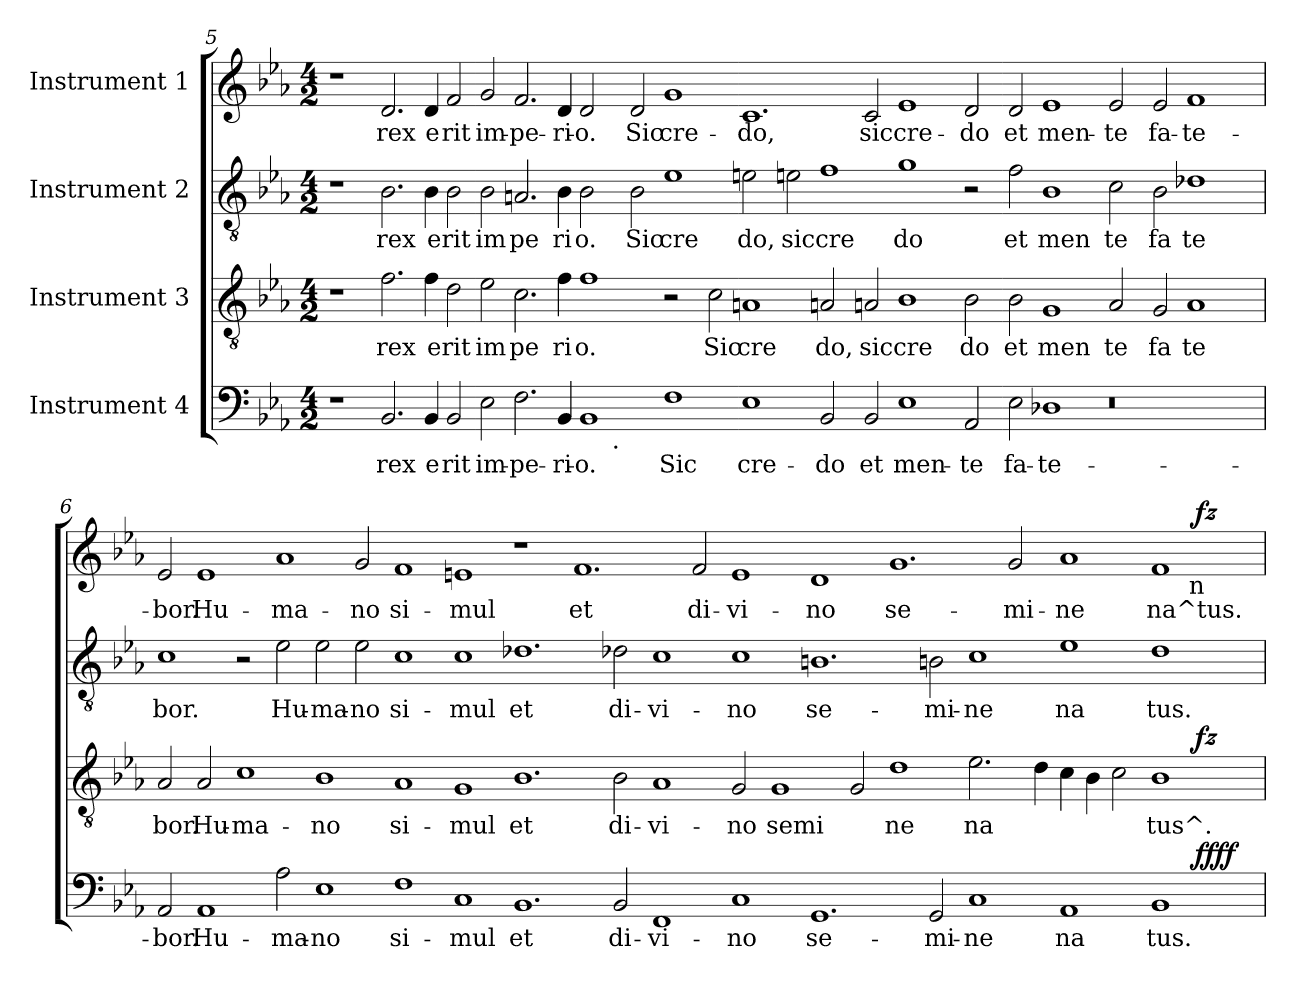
**kern	**text	**dynam	**kern	**text	**dynam	**kern	**text	**kern	**text	**dynam
*part4	*part4	*part4	*part3	*part3	*part3	*part2	*part2	*part1	*part1	*part1
*staff4	*staff4	*staff4	*staff3	*staff3	*staff3	*staff2	*staff2	*staff1	*staff1	*staff1
*I"Instrument 4	*	*	*I"Instrument 3	*	*	*I"Instrument 2	*	*I"Instrument 1	*	*
!!LO:LB:g=z
*clefF4	*	*	*clefGv2	*	*	*clefGv2	*	*clefG2	*	*
*k[b-e-a-]	*	*	*k[b-e-a-]	*	*	*k[b-e-a-]	*	*k[b-e-a-]	*	*
*E-:	*	*	*E-:	*	*	*E-:	*	*E-:	*	*
*M4/2	*	*	*M4/2	*	*	*M4/2	*	*M4/2	*	*
=5	=5	=5	=5	=5	=5	=5	=5	=5	=5	=5
*^	*	*	*	*	*	*	*	*	*	*
1r	1ryy	.	.	1r	.	.	1r	.	1r	.	.
!	!	!LO:LY:b:cj	!	!	!LO:LY:b:cj	!	!	!LO:LY:b:cj	!	!LO:LY:b:cj	!
2.BB-/	1ryy	rex	.	2.f\	rex	.	2.B-\	rex	2.d/	rex	.
!	!	!LO:LY:b:cj	!	!	!LO:LY:b:cj	!	!	!LO:LY:b:cj	!	!LO:LY:b:cj	!
4BB-/	.	e-	.	4f\	e	.	4B-\	e	4d/	e-	.
!	!	!LO:LY:b:cj	!	!	!LO:LY:b:cj	!	!	!LO:LY:b:cj	!	!LO:LY:b:cj	!
2BB-/	1ryy	-rit	.	2d\	rit	.	2B-\	rit	2f/	-rit	.
!	!	!LO:LY:b:cj	!	!	!LO:LY:b:cj	!	!	!LO:LY:b:cj	!	!LO:LY:b:cj	!
2E-\	.	im-	.	2e-\	im	.	2B-\	im	2g/	im-	.
!	!	!LO:LY:b:cj	!	!	!LO:LY:b:cj	!	!	!LO:LY:b:cj	!	!LO:LY:b:cj	!
2.F\	1ryy	-pe-	.	2.c\	pe	.	2.An/	pe	2.f/	-pe-	.
!	!	!LO:LY:b:cj	!	!	!LO:LY:b:cj	!	!	!LO:LY:b:cj	!	!LO:LY:b:cj	!
4BB-/	.	-ri-	.	4f\	ri	.	4B-\	ri	4d/	-ri-	.
!	!	!LO:LY:b:cj	!	!	!LO:LY:b:cj	!	!	!LO:LY:b:cj	!	!LO:LY:b:cj	!
1BB-	4ryy	-o.	.	1f	o.	.	2B-\	o.	2d/	-o.	.
.	16ryy	.	.	.	.	.	.	.	.	.	.
!	!LO:TX:b:t=.	!	!	!	!	!	!	!	!	!	!
.	1ryy	.	.	.	.	.	.	.	.	.	.
!	!	!	!	!	!	!	!	!LO:LY:b:cj	!	!LO:LY:b:cj	!
.	.	.	.	.	.	.	2B-\	Sic	2d/	Sic	.
!	!	!LO:LY:b:cj	!	!	!	!	!	!LO:LY:b:cj	!	!LO:LY:b:cj	!
1F	.	Sic	.	2r	.	.	1e-	cre	1g	cre-	.
.	1ryy	.	.	.	.	.	.	.	.	.	.
!	!	!	!	!	!LO:LY:b:cj	!	!	!	!	!	!
.	.	.	.	2c\	Sic	.	.	.	.	.	.
!	!	!LO:LY:b:cj	!	!	!LO:LY:b:cj	!	!	!LO:LY:b:cj	!	!LO:LY:b:cj	!
1E-	.	cre-	.	1An	cre	.	2en\	do,	1.c	-do,	.
.	1ryy	.	.	.	.	.	.	.	.	.	.
!	!	!	!	!	!	!	!	!LO:LY:b:cj	!	!	!
.	.	.	.	.	.	.	2en\	sic	.	.	.
!	!	!LO:LY:b:cj	!	!	!LO:LY:b:cj	!	!	!LO:LY:b:cj	!	!	!
2BB-/	.	-do	.	2An/	do,	.	1f	cre	.	.	.
.	1ryy	.	.	.	.	.	.	.	.	.	.
!	!	!LO:LY:b:cj	!	!	!LO:LY:b:cj	!	!	!	!	!LO:LY:b:cj	!
2BB-/	.	et	.	2An/	sic	.	.	.	2c/	sic	.
!	!	!LO:LY:b:cj	!	!	!LO:LY:b:cj	!	!	!LO:LY:b:cj	!	!LO:LY:b:cj	!
1E-	.	men-	.	1B-	cre	.	1g	do	1e-	cre-	.
.	1ryy	.	.	.	.	.	.	.	.	.	.
!	!	!LO:LY:b:cj	!	!	!LO:LY:b:cj	!	!	!	!	!LO:LY:b:cj	!
2AA-/	.	-te	.	2B-\	do	.	2r	.	2d/	-do	.
.	1ryy	.	.	.	.	.	.	.	.	.	.
!	!	!LO:LY:b:cj	!	!	!LO:LY:b:cj	!	!	!LO:LY:b:cj	!	!LO:LY:b:cj	!
2E-\	.	fa-	.	2B-\	et	.	2f\	et	2d/	et	.
!	!	!LO:LY:b:cj	!	!	!LO:LY:b:cj	!	!	!LO:LY:b:cj	!	!LO:LY:b:cj	!
1D-X	.	-te-	.	1G	men	.	1B-	men	1e-	men-	.
.	1ryy	.	.	.	.	.	.	.	.	.	.
!	!	!	!	!	!LO:LY:b:cj	!	!	!LO:LY:b:cj	!	!LO:LY:b:cj	!
0r	.	.	.	2A/	te	.	2c\	te	2e-/	-te	.
.	1ryy	.	.	.	.	.	.	.	.	.	.
!	!	!	!	!	!LO:LY:b:cj	!	!	!LO:LY:b:cj	!	!LO:LY:b:cj	!
.	.	.	.	2G/	fa	.	2B-\	fa	2e-/	fa-	.
!	!	!	!	!	!LO:LY:b:cj	!	!	!LO:LY:b:cj	!	!LO:LY:b:cj	!
.	.	.	.	1A	te	.	1d-X	te	1f	-te-	.
.	2ryy	.	.	.	.	.	.	.	.	.	.
.	8.ryy	.	.	.	.	.	.	.	.	.	.
!!LO:LB:g=z
=6	=6	=6	=6	=6	=6	=6	=6	=6	=6	=6	=6
!	!	!LO:LY:b:cj	!	!	!LO:LY:b:cj	!	!	!LO:LY:b:cj	!	!LO:LY:b:cj	!
*	*	*	*	*^	*	*	*	*	*^	*	*
*	*	*	*	*	*	*	*	*	*	*	*^	*	*
2AA-/	1ryy	-bor.	.	2A-/	1ryy	bor.	.	1c	bor.	2e-/	1ryy	1ryy	-bor.	.
!	!	!LO:LY:b:cj	!	!	!	!LO:LY:b:cj	!	!	!	!	!	!	!LO:LY:b:cj	!
1AA-	.	Hu-	.	2A-/	.	Hu-	.	.	.	1e-	.	.	Hu-	.
!	!	!	!	!	!	!LO:LY:b:cj	!	!	!	!	!	!	!	!
.	1ryy	.	.	1c	1ryy	-ma-	.	2r	.	.	1ryy	1ryy	.	.
!	!	!LO:LY:b:cj	!	!	!	!	!	!	!LO:LY:b:cj	!	!	!	!LO:LY:b:cj	!
2A-\	.	-ma-	.	.	.	.	.	2e-\	Hu-	1a-	.	.	-ma-	.
!	!	!LO:LY:b:cj	!	!	!	!LO:LY:b:cj	!	!	!LO:LY:b:cj	!	!	!	!	!
1E-	1ryy	-no	.	1B-	1ryy	-no	.	2e-\	-ma-	.	1ryy	1ryy	.	.
!	!	!	!	!	!	!	!	!	!LO:LY:b:cj	!	!	!	!LO:LY:b:cj	!
.	.	.	.	.	.	.	.	2e-\	-no	2g/	.	.	-no	.
!	!	!LO:LY:b:cj	!	!	!	!LO:LY:b:cj	!	!	!LO:LY:b:cj	!	!	!	!LO:LY:b:cj	!
1F	1ryy	si-	.	1A-	1ryy	si-	.	1c	si-	1f	1ryy	1ryy	si-	.
!	!	!LO:LY:b:cj	!	!	!	!LO:LY:b:cj	!	!	!LO:LY:b:cj	!	!	!	!LO:LY:b:cj	!
1C	1ryy	-mul	.	1G	1ryy	-mul	.	1c	-mul	1en	1ryy	1ryy	-mul	.
!	!	!LO:LY:b:cj	!	!	!	!LO:LY:b:cj	!	!	!LO:LY:b:cj	!	!	!	!	!
1.BB-	1ryy	et	.	1.B-	1ryy	et	.	1.d-X	et	1r	1ryy	1ryy	.	.
!	!	!	!	!	!	!	!	!	!	!	!	!	!LO:LY:b:cj	!
.	1ryy	.	.	.	1ryy	.	.	.	.	1.f	1ryy	1ryy	et	.
!	!	!LO:LY:b:cj	!	!	!	!LO:LY:b:cj	!	!	!LO:LY:b:cj	!	!	!	!	!
2BB-/	.	di-	.	2B-\	.	di-	.	2d-X\	di-	.	.	.	.	.
!	!	!LO:LY:b:cj	!	!	!	!LO:LY:b:cj	!	!	!LO:LY:b:cj	!	!	!	!	!
1FF	1ryy	-vi-	.	1A-	1ryy	-vi-	.	1c	-vi-	.	1ryy	1ryy	.	.
!	!	!	!	!	!	!	!	!	!	!	!	!	!LO:LY:b:cj	!
.	.	.	.	.	.	.	.	.	.	2f/	.	.	di-	.
!	!	!LO:LY:b:cj	!	!	!	!LO:LY:b:cj	!	!	!LO:LY:b:cj	!	!	!	!LO:LY:b:cj	!
1C	1ryy	-no	.	2G/	1ryy	-no	.	1c	-no	1e	1ryy	1ryy	-vi-	.
!	!	!	!	!	!	!LO:LY:b:cj	!	!	!	!	!	!	!	!
.	.	.	.	1G	.	semi-	.	.	.	.	.	.	.	.
!	!	!LO:LY:b:cj	!	!	!	!	!	!	!LO:LY:b:cj	!	!	!	!LO:LY:b:cj	!
1.GG	1ryy	se-	.	.	1ryy	.	.	1.Bn	se-	1d	1ryy	1ryy	-no	.
!	!	!	!	!	!	!LO:LY:b:cj	!	!	!	!	!	!	!	!
.	.	.	.	2G/	.	--	.	.	.	.	.	.	.	.
!	!	!	!	!	!	!LO:LY:b:cj	!	!	!	!	!	!	!LO:LY:b:cj	!
.	1ryy	.	.	1d	1ryy	-ne	.	.	.	1.g	1ryy	1ryy	se-	.
!	!	!LO:LY:b:cj	!	!	!	!	!	!	!LO:LY:b:cj	!	!	!	!	!
2GG/	.	-mi-	.	.	.	.	.	2Bn\	-mi-	.	.	.	.	.
!	!	!LO:LY:b:cj	!	!	!	!LO:LY:b:cj	!	!	!LO:LY:b:cj	!	!	!	!	!
1C	1ryy	-ne	.	2.e-\	1ryy	na	.	1c	-ne	.	1ryy	1ryy	.	.
!	!	!	!	!	!	!	!	!	!	!	!	!	!LO:LY:b:cj	!
.	.	.	.	.	.	.	.	.	.	2g/	.	.	-mi-	.
!	!	!	!	!	!	!LO:LY:b:cj	!	!	!	!	!	!	!	!
.	.	.	.	4d\	.	.	.	.	.	.	.	.	.	.
!	!	!LO:LY:b:cj	!	!	!	!LO:LY:b:cj	!	!	!LO:LY:b:cj	!	!	!	!LO:LY:b:cj	!
1AA-	1ryy	na	.	4c\	1ryy	.	.	1e-	na	1a-	1ryy	1ryy	-ne	.
!	!	!	!	!	!	!LO:LY:b:cj	!	!	!	!	!	!	!	!
.	.	.	.	4B-\	.	.	.	.	.	.	.	.	.	.
!	!	!	!	!	!	!LO:LY:b:cj	!	!	!	!	!	!	!	!
.	.	.	.	2c\	.	.	.	.	.	.	.	.	.	.
!	!	!LO:LY:b:cj	!	!	!	!LO:LY:b:cj	!	!	!LO:LY:b:cj	!	!	!	!LO:LY:b:cj	!
1BB-	4ryy	tus.	.	1B-	4ryy	tus^.	.	1d-	tus.	1f	4ryy	4ryy	na^tus.-	.
.	16.ryy	.	.	.	16.ryy	.	.	.	.	.	16.ryy	16ryy	.	.
!	!	!	!	!	!	!	!	!	!	!	!	!LO:TX:b:t=n	!	!
.	.	.	.	.	.	.	.	.	.	.	.	2ryy	.	.
!	!	!	!LO:DY:b	!	!	!	!LO:DY:b	!	!	!	!	!	!	!LO:DY:b
.	2ryy	.	ffff	.	2ryy	.	fz	.	.	.	2ryy	.	.	fz
.	.	.	.	.	.	.	.	.	.	.	.	8.ryy	.	.
.	8ryy	.	.	.	8ryy	.	.	.	.	.	8ryy	.	.	.
.	32ryy	.	.	.	32ryy	.	.	.	.	.	32ryy	.	.	.
*v	*v	*	*	*	*	*	*	*	*	*v	*v	*v	*	*
*	*	*	*v	*v	*	*	*	*	*	*	*
=	=	=	=	=	=	=	=	=	=	=
*-	*-	*-	*-	*-	*-	*-	*-	*-	*-	*-
